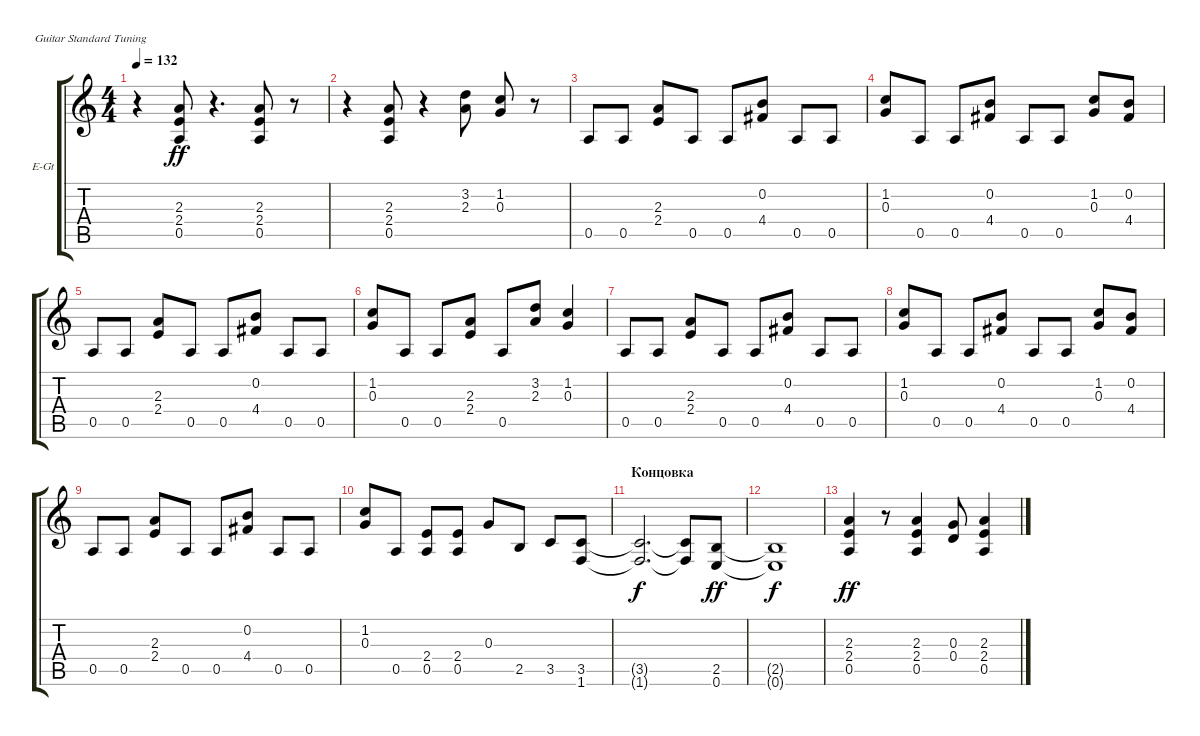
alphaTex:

\bracketExtendMode groupsimilarinstruments
\firstSystemTrackNameOrientation horizontal
\otherSystemsTrackNameOrientation horizontal
\track ("Владимир Холстинин" "E-Gt") {instrument overdrivenguitar}
\staff {score tabs}
\tuning (E4 B3 G3 D3 A2 E2)
\ts (4 4)
\tempo 132
\clef g2
\scale
0.333333
\ks c
r.4{dy ff} (2.3 2.4 0.5).8 r.4{d} (2.3 2.4 0.5).8 r.8 |
\scale
0.333333 r.4 (2.3 2.4 0.5).8 r.4 (3.2 2.3).8 (1.2 0.3).8 r.8 |
\scale
0.333333 0.5.8 0.5.8 (2.3 2.4).8 0.5.8 0.5.8 (0.2 4.4).8 0.5.8 0.5.8 |
\scale
0.333333 (1.2 0.3).8 0.5.8 0.5.8 (0.2 4.4).8 0.5.8 0.5.8 (1.2 0.3).8 (0.2 4.4).8 |
\scale
0.333333 0.5.8 0.5.8 (2.3 2.4).8 0.5.8 0.5.8 (0.2 4.4).8 0.5.8 0.5.8 |
\scale
0.333333 (1.2 0.3).8 0.5.8 0.5.8 (2.3 2.4).8 0.5.8 (3.2 2.3).8 (1.2 0.3).4 |
\scale
0.333333 0.5.8 0.5.8 (2.3 2.4).8 0.5.8 0.5.8 (0.2 4.4).8 0.5.8 0.5.8 |
\scale
0.333333 (1.2 0.3).8 0.5.8 0.5.8 (0.2 4.4).8 0.5.8 0.5.8 (1.2 0.3).8 (0.2 4.4).8 |
\scale
0.333333 0.5.8 0.5.8 (2.3 2.4).8 0.5.8 0.5.8 (0.2 4.4).8 0.5.8 0.5.8 |
\scale
0.333333 (1.2 0.3).8 0.5.8 (2.4 0.5).8 (2.4 0.5).8 0.3.8 2.5.8 3.5.8 (3.5 1.6).8 |
\section ("" "Концовка")
\scale
0.333333 (3.5{t} 1.6{t}).2{d dy f} (3.5{t} 1.6{t}).8 (2.5 0.6).8{dy ff} |
(2.5{t} 0.6{t}).1{dy f} |
(2.3 2.4 0.5).4{dy ff} r.8 (2.3 2.4 0.5).4 (0.3 0.4).8 (2.3 2.4 0.5).4
